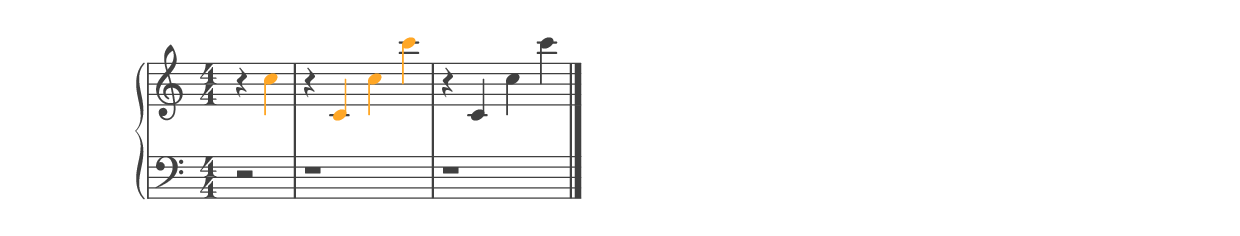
%% ----------------------------------------------------------------------------
%% Generated on: 2018 December 27
%% Note Name: C5
%% Octave: 5
%% Clef: treble
%% Filename: 109-52-5-treble-C5
%% ----------------------------------------------------------------------------

\version "2.19.82"

\include "../piano_note_colors.ly"

\header {
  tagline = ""
}

upper = {
  \clef treble
  \numericTimeSignature
  \override NoteHead.color = #colorized-note
  \override Stem.color = #colorized-note
  \override Accidental.color = #colorized-note
  % treble note in color
  r4 c''4
  % treble octave in color
  r4 c'4 c''4 c'''4
  \override NoteHead.color = #default-black
  \override Stem.color = #default-black
  \override Accidental.color = #default-black
  % treble octave repeat in black
  r4 c'4 c''4 c'''4
  \bar "|."
}

lower = {
  \clef bass
  \numericTimeSignature
  \override NoteHead.color = #colorized-note
  \override Stem.color = #colorized-note
  \override Accidental.color = #colorized-note
  % bass note in color
  r2
  % bass octave in color
  r1
  \override NoteHead.color = #default-black
  \override Stem.color = #default-black
  \override Accidental.color = #default-black
  % bass octave repeat in black
  r1
}

\score {
  \new PianoStaff <<
    \context Score
    \applyContext #(override-color-for-all-grobs default-black)
    \time 4/4
    \partial 2
    \new Staff = upper { \upper }
    \new Staff = lower { \lower }
  >>
  \layout { }
  \midi { }
}